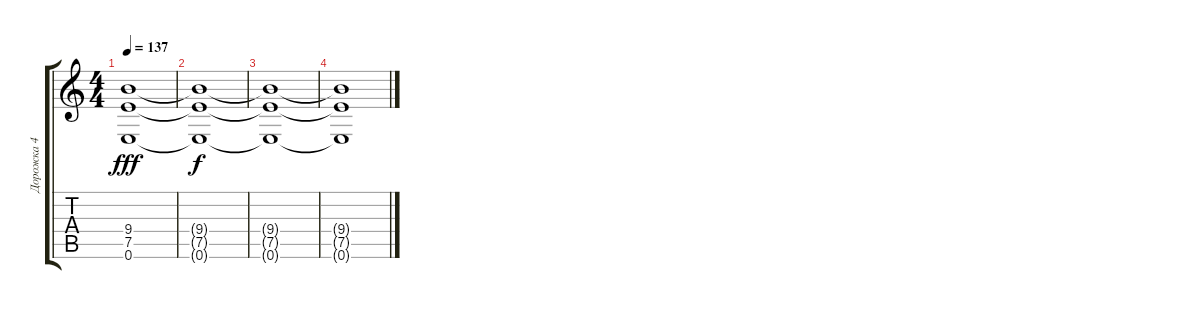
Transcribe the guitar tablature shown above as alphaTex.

\track ("Дорожка 4" "Дорожка 4") {instrument distortionguitar}
\staff {score tabs}
\tuning (E4 B3 G3 D3 A2 E2) {hide}
\ts (4 4)
\tempo 137
\clef g2
\ks c
(9.4 7.5 0.6).1{dy fff} |
(9.4{t} 7.5{t} 0.6{t}).1{dy f} |
(9.4{t} 7.5{t} 0.6{t}).1 |
(9.4{t} 7.5{t} 0.6{t}).1
